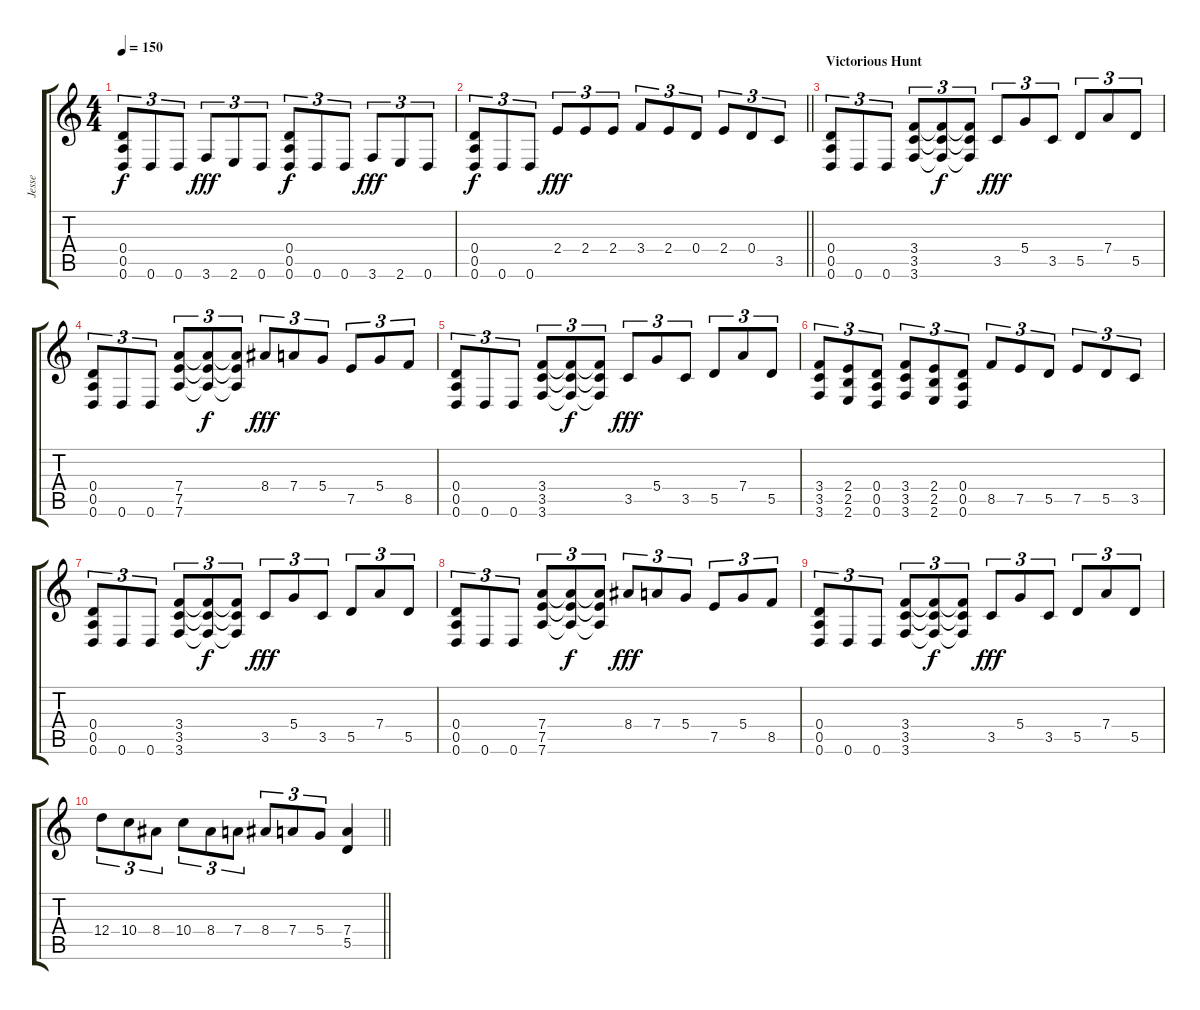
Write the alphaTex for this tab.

\track ("Jesse" "Jesse") {instrument electricguitarclean}
\staff {score tabs}
\tuning (E4 B3 G3 D3 A2 D2) {hide}
\ts (4 4)
\tempo 150
\clef g2
\ks c
(0.4 0.5 0.6).8{tu (3 2) dy f} 0.6.8{tu (3 2)} 0.6.8{tu (3 2)} 3.6.8{tu (3 2) dy fff} 2.6.8{tu (3 2)} 0.6.8{tu (3 2)} (0.4 0.5 0.6).8{tu (3 2) dy f} 0.6.8{tu (3 2)} 0.6.8{tu (3 2)} 3.6.8{tu (3 2) dy fff} 2.6.8{tu (3 2)} 0.6.8{tu (3 2)} |
\barLineRight lightlight
(0.4 0.5 0.6).8{tu (3 2) dy f} 0.6.8{tu (3 2)} 0.6.8{tu (3 2)} 2.4.8{tu (3 2) dy fff} 2.4.8{tu (3 2)} 2.4.8{tu (3 2)} 3.4.8{tu (3 2)} 2.4.8{tu (3 2)} 0.4.8{tu (3 2)} 2.4.8{tu (3 2)} 0.4.8{tu (3 2)} 3.5.8{tu (3 2)} |
\section ("" "Victorious Hunt")
(0.4 0.5 0.6).8{tu (3 2)} 0.6.8{tu (3 2)} 0.6.8{tu (3 2)} (3.4 3.5 3.6).8{tu (3 2)} (3.4{t} 3.5{t} 3.6{t}).8{tu (3 2) dy f} (3.4{t} 3.5{t} 3.6{t}).8{tu (3 2)} 3.5.8{tu (3 2) dy fff} 5.4.8{tu (3 2)} 3.5.8{tu (3 2)} 5.5.8{tu (3 2)} 7.4.8{tu (3 2)} 5.5.8{tu (3 2)} |
(0.4 0.5 0.6).8{tu (3 2)} 0.6.8{tu (3 2)} 0.6.8{tu (3 2)} (7.4 7.5 7.6).8{tu (3 2)} (7.4{t} 7.5{t} 7.6{t}).8{tu (3 2) dy f} (7.4{t} 7.5{t} 7.6{t}).8{tu (3 2)} 8.4.8{tu (3 2) dy fff} 7.4.8{tu (3 2)} 5.4.8{tu (3 2)} 7.5.8{tu (3 2)} 5.4.8{tu (3 2)} 8.5.8{tu (3 2)} |
(0.4 0.5 0.6).8{tu (3 2)} 0.6.8{tu (3 2)} 0.6.8{tu (3 2)} (3.4 3.5 3.6).8{tu (3 2)} (3.4{t} 3.5{t} 3.6{t}).8{tu (3 2) dy f} (3.4{t} 3.5{t} 3.6{t}).8{tu (3 2)} 3.5.8{tu (3 2) dy fff} 5.4.8{tu (3 2)} 3.5.8{tu (3 2)} 5.5.8{tu (3 2)} 7.4.8{tu (3 2)} 5.5.8{tu (3 2)} |
(3.4 3.5 3.6).8{tu (3 2)} (2.4 2.5 2.6).8{tu (3 2)} (0.4 0.5 0.6).8{tu (3 2)} (3.4 3.5 3.6).8{tu (3 2)} (2.4 2.5 2.6).8{tu (3 2)} (0.4 0.5 0.6).8{tu (3 2)} 8.5.8{tu (3 2)} 7.5.8{tu (3 2)} 5.5.8{tu (3 2)} 7.5.8{tu (3 2)} 5.5.8{tu (3 2)} 3.5.8{tu (3 2)} |
(0.4 0.5 0.6).8{tu (3 2)} 0.6.8{tu (3 2)} 0.6.8{tu (3 2)} (3.4 3.5 3.6).8{tu (3 2)} (3.4{t} 3.5{t} 3.6{t}).8{tu (3 2) dy f} (3.4{t} 3.5{t} 3.6{t}).8{tu (3 2)} 3.5.8{tu (3 2) dy fff} 5.4.8{tu (3 2)} 3.5.8{tu (3 2)} 5.5.8{tu (3 2)} 7.4.8{tu (3 2)} 5.5.8{tu (3 2)} |
(0.4 0.5 0.6).8{tu (3 2)} 0.6.8{tu (3 2)} 0.6.8{tu (3 2)} (7.4 7.5 7.6).8{tu (3 2)} (7.4{t} 7.5{t} 7.6{t}).8{tu (3 2) dy f} (7.4{t} 7.5{t} 7.6{t}).8{tu (3 2)} 8.4.8{tu (3 2) dy fff} 7.4.8{tu (3 2)} 5.4.8{tu (3 2)} 7.5.8{tu (3 2)} 5.4.8{tu (3 2)} 8.5.8{tu (3 2)} |
(0.4 0.5 0.6).8{tu (3 2)} 0.6.8{tu (3 2)} 0.6.8{tu (3 2)} (3.4 3.5 3.6).8{tu (3 2)} (3.4{t} 3.5{t} 3.6{t}).8{tu (3 2) dy f} (3.4{t} 3.5{t} 3.6{t}).8{tu (3 2)} 3.5.8{tu (3 2) dy fff} 5.4.8{tu (3 2)} 3.5.8{tu (3 2)} 5.5.8{tu (3 2)} 7.4.8{tu (3 2)} 5.5.8{tu (3 2)} |
\barLineRight lightlight
12.4.8{tu (3 2)} 10.4.8{tu (3 2)} 8.4.8{tu (3 2)} 10.4.8{tu (3 2)} 8.4.8{tu (3 2)} 7.4.8{tu (3 2)} 8.4.8{tu (3 2)} 7.4.8{tu (3 2)} 5.4.8{tu (3 2)} (7.4 5.5).4
